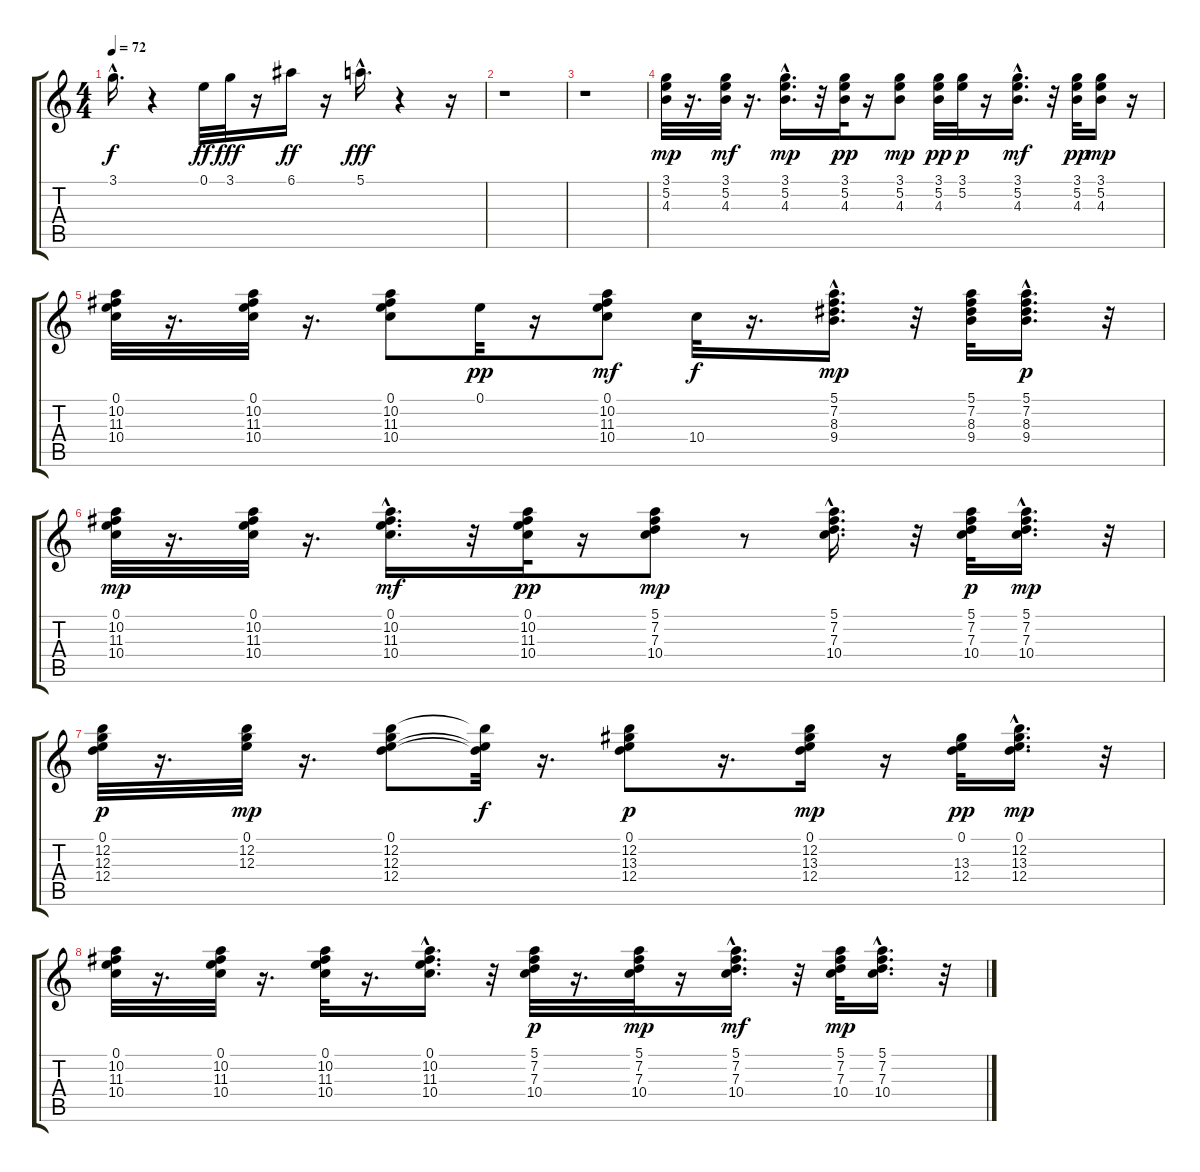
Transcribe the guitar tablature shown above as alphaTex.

\track "" {instrument acousticguitarnylon}
\staff {score tabs}
\tuning (E4 B3 G3 D3 A2 E2) {hide}
\ts (4 4)
\tempo 72
\clef g2
\ks c
3.1{hac t}.16{d dy f} r.4 0.1.32{dy ff} 3.1.32{dy fff} r.16 6.1.16{dy ff} r.16 5.1{hac}.16{d dy fff} r.4 r.16 |
r.1 |
r.1 |
(3.1 5.2 4.3).32{dy mp} r.16{d} (3.1 5.2 4.3).32{dy mf} r.16{d} (3.1{hac} 5.2{hac} 4.3{hac}).16{d dy mp} r.32 (3.1 5.2 4.3).32{dy pp} r.16 (3.1 5.2 4.3).8{dy mp} (3.1 5.2 4.3).32{dy pp} (3.1 5.2).32{dy p} r.16 (3.1{hac} 5.2{hac} 4.3{hac}).16{d dy mf} r.32 (3.1 5.2 4.3).32{dy pp} (3.1 5.2 4.3).16{dy mp} r.16 |
(0.1 10.2 11.3 10.4).32 r.16{d} (0.1 10.2 11.3 10.4).32 r.16{d} (0.1 10.2 11.3 10.4).8 0.1.32{dy pp} r.16 (0.1 10.2 11.3 10.4).8{dy mf} 10.4.32{dy f} r.16{d} (5.1{hac} 7.2{hac} 8.3{hac} 9.4{hac}).16{d dy mp} r.32 (5.1 7.2 8.3 9.4).32 (5.1{hac} 7.2{hac} 8.3{hac} 9.4{hac}).16{d dy p} r.32 |
(0.1 10.2 11.3 10.4).32{dy mp} r.16{d} (0.1 10.2 11.3 10.4).32 r.16{d} (0.1{hac} 10.2{hac} 11.3{hac} 10.4{hac}).16{d dy mf} r.32 (0.1 10.2 11.3 10.4).32{dy pp} r.16 (5.1 7.2 7.3 10.4).8{dy mp} r.8 (5.1{hac} 7.2{hac} 7.3{hac} 10.4{hac}).16{d} r.32 (5.1 7.2 7.3 10.4).32{dy p} (5.1{hac} 7.2{hac} 7.3{hac} 10.4{hac}).16{d dy mp} r.32 |
(0.1 12.2 12.3 12.4).32{dy p} r.16{d} (0.1 12.2 12.3).32{dy mp} r.16{d} (0.1 12.2 12.3 12.4).8 (0.1{t} 12.2{t} 12.4{t}).32{dy f} r.16{d} (0.1 12.2 13.3 12.4).8{dy p} r.16{d} (0.1 12.2 13.3 12.4).16{dy mp} r.16 (0.1 13.3 12.4).32{dy pp} (0.1{hac} 12.2{hac} 13.3{hac} 12.4{hac}).16{d dy mp} r.32 |
(0.1 10.2 11.3 10.4).32 r.16{d} (0.1 10.2 11.3 10.4).32 r.16{d} (0.1 10.2 11.3 10.4).32 r.16{d} (0.1 10.2{hac} 11.3{hac} 10.4).16{d} r.32 (5.1 7.2 7.3 10.4).32{dy p} r.16{d} (5.1 7.2 7.3 10.4).32{dy mp} r.16 (5.1{hac} 7.2{hac} 7.3{hac} 10.4{hac}).16{d dy mf} r.32 (5.1 7.2 7.3 10.4).32{dy mp} (5.1{hac} 7.2{hac} 7.3{hac} 10.4{hac}).16{d} r.32
